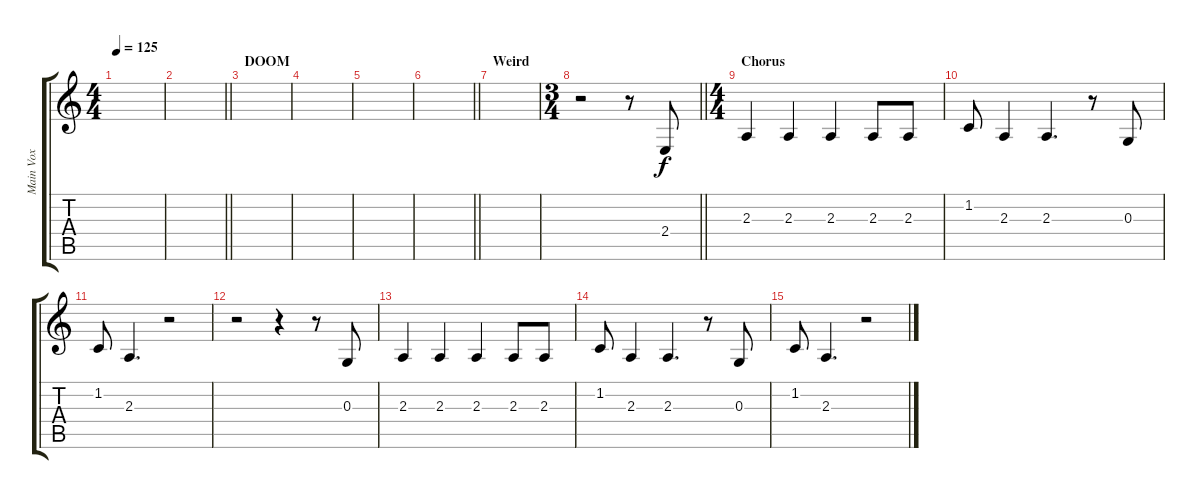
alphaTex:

\track ("Main Vox" "Main Vox") {instrument oboe}
\staff {score tabs}
\tuning (E4 B3 G3 D3 A2 E2) {hide}
\ts (4 4)
\tempo 125
\clef g2
\ks c
|
\barLineRight lightlight
|
\section ("" "DOOM")
|
|
|
\barLineRight lightlight
|
\section ("" "Weird")
|
\ts (3 4)
\barLineRight lightlight
r.2 r.8 2.4.8 |
\ts (4 4)
\section ("" "Chorus")
2.3.4 2.3.4 2.3.4 2.3.8 2.3.8 |
1.2.8 2.3.4 2.3.4{d} r.8 0.3.8 |
1.2.8 2.3.4{d} r.2 |
r.2 r.4 r.8 0.3.8 |
2.3.4 2.3.4 2.3.4 2.3.8 2.3.8 |
1.2.8 2.3.4 2.3.4{d} r.8 0.3.8 |
1.2.8 2.3.4{d} r.2
